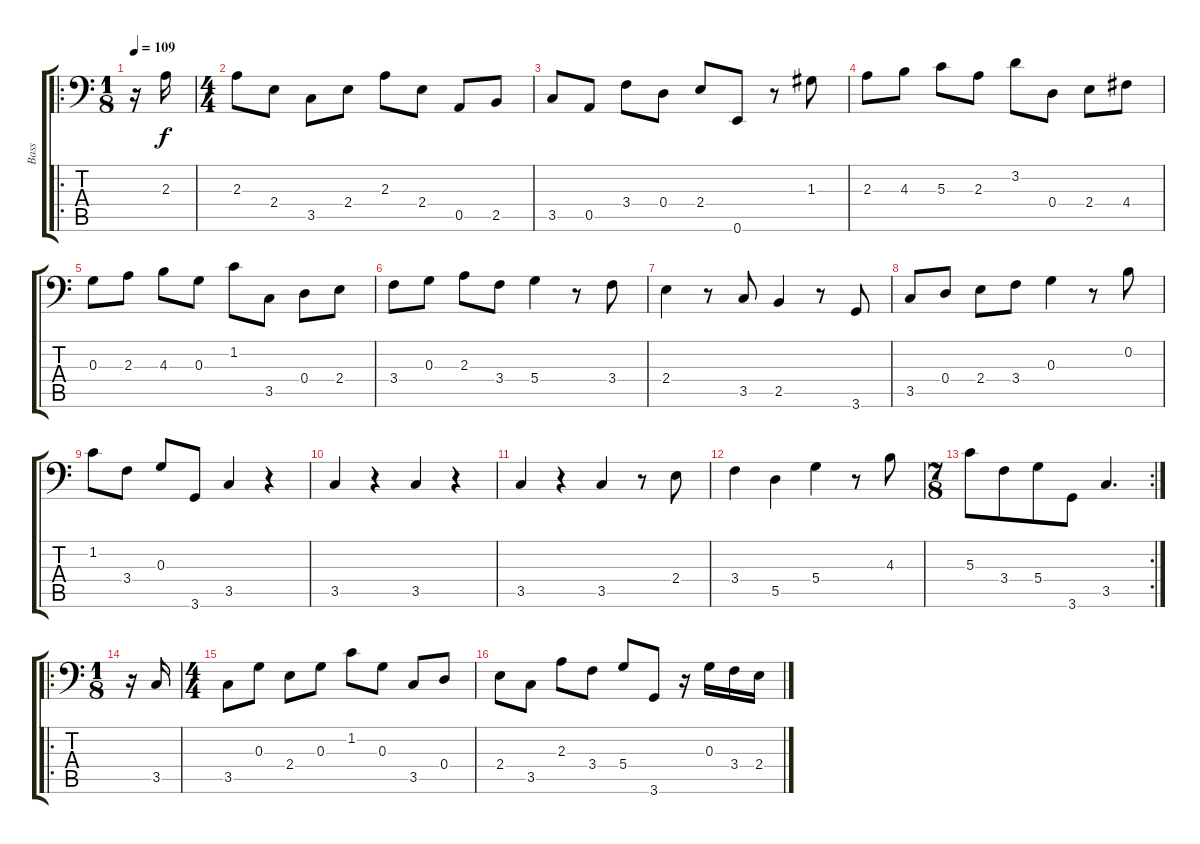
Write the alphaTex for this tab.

\track ("Bass" "Bass") {instrument electricbassfinger}
\staff {score tabs}
\tuning (E3 B2 G2 D2 A1 E1) {hide}
\ro
\ts (1 8)
\tempo 109
\clef f4
\ks c
r.16{dy f instrument electricbassfinger} 2.3.16 |
\ts (4 4)
2.3.8 2.4.8 3.5.8 2.4.8 2.3.8 2.4.8 0.5.8 2.5.8 |
3.5.8 0.5.8 3.4.8 0.4.8 2.4.8 0.6.8 r.8 1.3.8 |
2.3.8 4.3.8 5.3.8 2.3.8 3.2.8 0.4.8 2.4.8 4.4.8 |
0.3.8 2.3.8 4.3.8 0.3.8 1.2.8 3.5.8 0.4.8 2.4.8 |
3.4.8 0.3.8 2.3.8 3.4.8 5.4.4 r.8 3.4.8 |
2.4.4 r.8 3.5.8 2.5.4 r.8 3.6.8 |
3.5.8 0.4.8 2.4.8 3.4.8 0.3.4 r.8 0.2.8 |
1.2.8 3.4.8 0.3.8 3.6.8 3.5.4 r.4 |
3.5.4 r.4 3.5.4 r.4 |
3.5.4 r.4 3.5.4 r.8 2.4.8 |
3.4.4 5.5.4 5.4.4 r.8 4.3.8 |
\rc 2
\ts (7 8)
5.3.8 3.4.8 5.4.8 3.6.8 3.5.4{d} |
\ro
\ts (1 8)
r.16 3.5.16 |
\ts (4 4)
3.5.8 0.3.8 2.4.8 0.3.8 1.2.8 0.3.8 3.5.8 0.4.8 |
2.4.8 3.5.8 2.3.8 3.4.8 5.4.8 3.6.8 r.16 0.3.16 3.4.16 2.4.16
